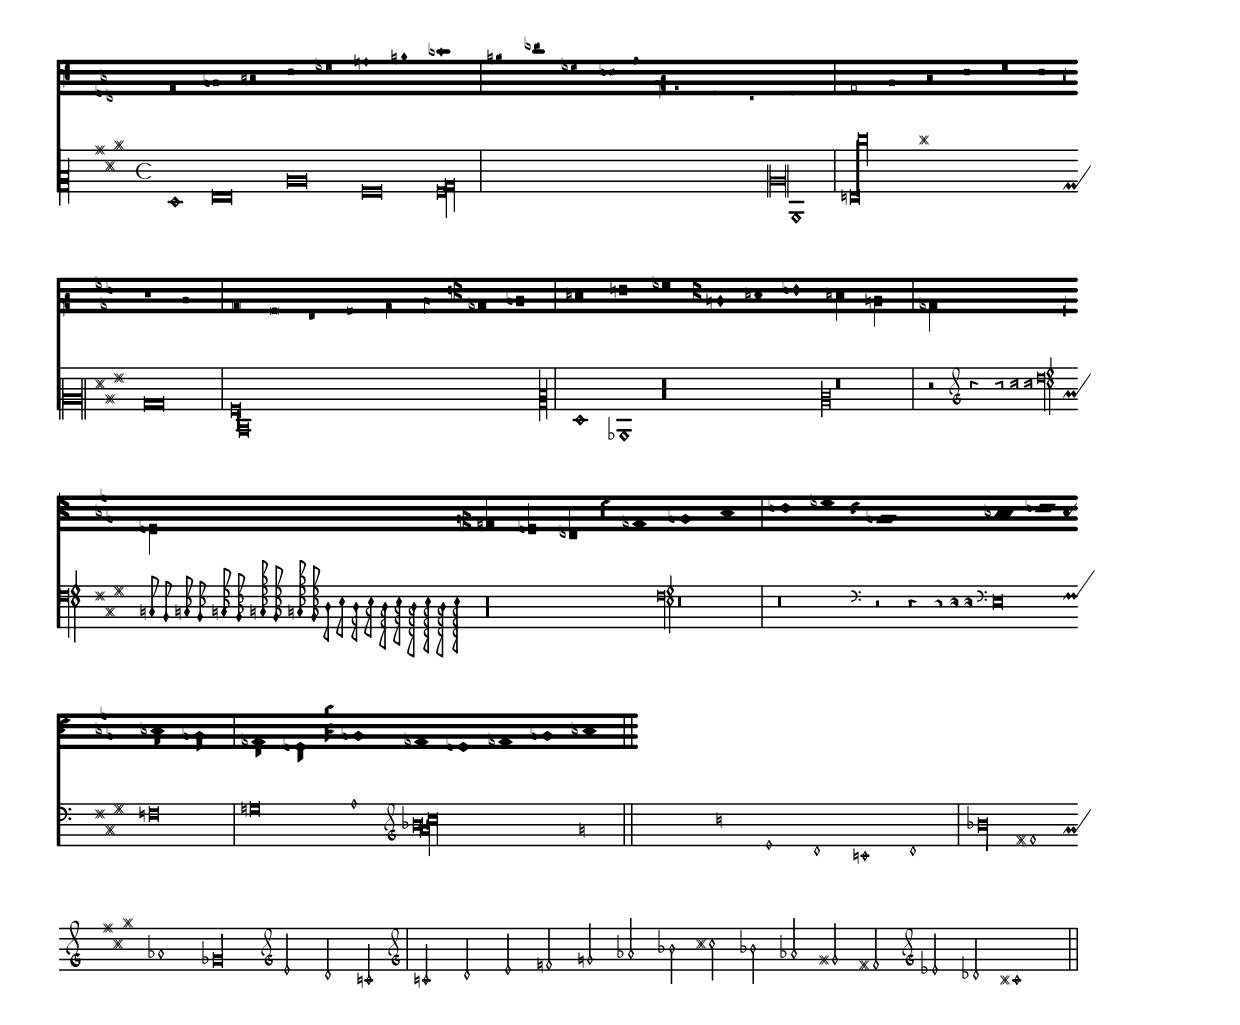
%% Do not edit this file; it is automatically
%% generated from LSR http://lsr.dsi.unimi.it
%% This file is in the public domain.
\version "2.13.16"

\header {
  lsrtags = "ancient-notation"

%% Translation of GIT committish: 2b0dc29608d6c3f5a03ead4877ae514c647adb74
  texidoces = "
Aquí se muestran muchos de (¿o quizá todos?) los símbolos que
están contemplados por la capacidad de LilyPond para la música
antigua.
"

  doctitlees = "Tipografía de música antigua"

%% Translation of GIT committish: 9a65042d49324f2e3dff18c4b0858def81232eea
  texidocfr ="
Voici comment graver la plupart, sinon tous les symboles que
LilyPond prend en charge en matière de musique ancienne.

"
  doctitlefr = "Gravure de musique ancienne"

  texidoc = "
Shown here are many (all?) of the symbols that are included in
LilyPond's support for ancient notation.



"
  doctitle = "Ancient fonts"
} % begin verbatim

upperStaff = \new VaticanaStaff = "upperStaff" <<
  \context VaticanaVoice <<
    \transpose c c {

      \override NoteHead #'style = #'vaticana.punctum
      \key es \major
      \clef "vaticana-fa2"
      c1 des e f ges

      \override NoteHead #'style = #'vaticana.inclinatum
      a! b ces'
      \bar "|"
      % \break % 1 (8*1)

      \override NoteHead #'style = #'vaticana.quilisma
      b! des'! ges! fes!
      \breathe
      \clef "vaticana-fa1"
      \override NoteHead #'style = #'vaticana.plica
      es d
      \override NoteHead #'style = #'vaticana.reverse.plica
      c d
      \bar "|"
      % \break %2 (8*1)

      \override NoteHead #'style = #'vaticana.punctum.cavum
      es f
      \override NoteHead #'style = #'vaticana.lpes
      g as
      \override NoteHead #'style = #'vaticana.upes
      bes as
      \override NoteHead #'style = #'vaticana.vupes
      g f
      \override NoteHead #'style = #'vaticana.linea.punctum
      \once \override Staff.BarLine #'bar-size = #2.0 \bar "|"
      % \break % 3 (8*1)

      es d
      \override NoteHead #'style = #'vaticana.epiphonus
      c d
      \override NoteHead #'style = #'vaticana.cephalicus
      es f

      \override Staff.KeySignature #'glyph-name-alist = #alteration-medicaea-glyph-name-alist
      \override Staff.Accidental #'glyph-name-alist = #alteration-medicaea-glyph-name-alist
      \override Staff.Custos #'style = #'medicaea
      \override NoteHead #'style = #'medicaea.punctum
      \clef "medicaea-fa2"
      ces des
      \bar "|"
      % \break % 4 (8*1)

      e! f! ges
      \clef "medicaea-do2"
      \override NoteHead #'style = #'medicaea.inclinatum
      a! b! ces'
      \override NoteHead #'style = #'medicaea.virga
      b! a!
      \bar "|"
      % \break % 5 (8*1)

      ges fes
      \clef "medicaea-fa1"
      \override NoteHead #'style = #'medicaea.rvirga
      e des ces

      \override Staff.KeySignature #'glyph-name-alist = #alteration-hufnagel-glyph-name-alist
      \override Staff.Accidental #'glyph-name-alist = #alteration-hufnagel-glyph-name-alist
      \override Staff.Custos #'style = #'hufnagel
      \override NoteHead #'style = #'hufnagel.punctum
      \clef "hufnagel-fa2"
      ces des es
      \bar "|"
      % \break % 6 (8*1)

      fes ges
      \clef "hufnagel-do2"
      \override NoteHead #'style = #'hufnagel.lpes
      as! bes! ces'
      \override NoteHead #'style = #'hufnagel.virga
      bes! as!
      \bar "|"
      % \break % 7 (8*1)

      ges! fes!
      \clef "hufnagel-do-fa"
      \override NoteHead #'style = #'hufnagel.punctum
      es! des ces des! es! fes!
      \bar "||"
      % \break % 8 (8*1)

      s32*1
      % \break % 12 (32*1)
    }
  >>
>>

lowerStaff = \new MensuralStaff = "lowerStaff" <<
  \context MensuralVoice <<
    \transpose c c {

      \key a \major
      cis'1 d'\breve gis'\breve e'\breve \[ e'\longa fis'\longa \]
      \set Staff.forceClef = ##t
      \clef "neomensural-c2"
      cis1
      \bar "|"
      % \break % 2 (16*1)

      \[ g\breve dis''\longa \]
      b\breve \[ a\longa d\longa \]
      \clef "petrucci-c2"
      % \break % 4 (16*1)

      fis1 ces1
      \clef "petrucci-c2"
      r\longa
      \set Staff.forceClef = ##t
      \clef "mensural-c2"
      r\breve
      \bar "|"
      % \break % 5 (8*1)

      r2
      \clef "mensural-g"
      r4 r8 r16 r16
      \override NoteHead #'style = #'mensural
      \override Rest #'style = #'mensural
      \clef "petrucci-f"
      c8 b, c16 b, c32 b, c64 b, c64 b,
      d8 e d16 e d32 e d64 e d64 e
      r\longa
      \set Staff.forceClef = ##t
      \clef "petrucci-f"
      r\breve
      \bar "|"
      % \break % 6 (8*1)

      r\breve
      \clef "mensural-f"
      r2 r4 r8 r16 r16

      \set Staff.forceClef = ##t
      \clef "mensural-f"
      e\breve f g a1
      \clef "mensural-g"
      % \break % 7 (8*1)

      \[ bes'!\longa a'!\longa c''!\longa \]
      e'1 d' c' d' \bar "|"
      \bar "|"
      % \break % 9 (16*1)

      bes'!\longa fis'!1 as'!1 ges'!\longa % lig
      \set Staff.forceClef = ##t
      \clef "mensural-g"
      e'2 d' c' \bar "|"
      % \break % 11 (16*1)

      \set Staff.forceClef = ##t
      \clef "petrucci-g"
      c'2 d' e' f'
      \clef "petrucci-g"
      g' as'! bes'! cis''!
      bes'! as'! gis'! fis'!
      \set Staff.forceClef = ##t
      \clef "mensural-g"
      es'! des'! cis'!1 \bar "||"
      % \break % 12 (8*1)
    }
  >>
>>

\paper {
  line-thickness = #(/ staff-space 5.0)
}

\score {
  <<
    \upperStaff
    \lowerStaff
  >>
  \layout {
    indent = 0.0
    line-width = 17.25\cm
    \context {
      \Score
      timing = ##f
    }
    \context {
      \MensuralVoice
      \override NoteHead #'style = #'neomensural
      \override Rest #'style = #'neomensural
      \override Stem #'flag-style = #'mensural
      \override Stem #'thickness = #1.0
    }
    \context {
      \MensuralStaff
      \revert  BarLine #'transparent
      \override KeySignature #'glyph-name-alist = #alteration-mensural-glyph-name-alist
      clefGlyph = #"clefs.petrucci.c2"
    }
    \context {
      \VaticanaStaff
      \revert  BarLine #'transparent
      \override StaffSymbol #'thickness = #2.0
      \override KeySignature #'glyph-name-alist = #alteration-vaticana-glyph-name-alist
      \override Custos #'neutral-position = #4
    }
  }
}

